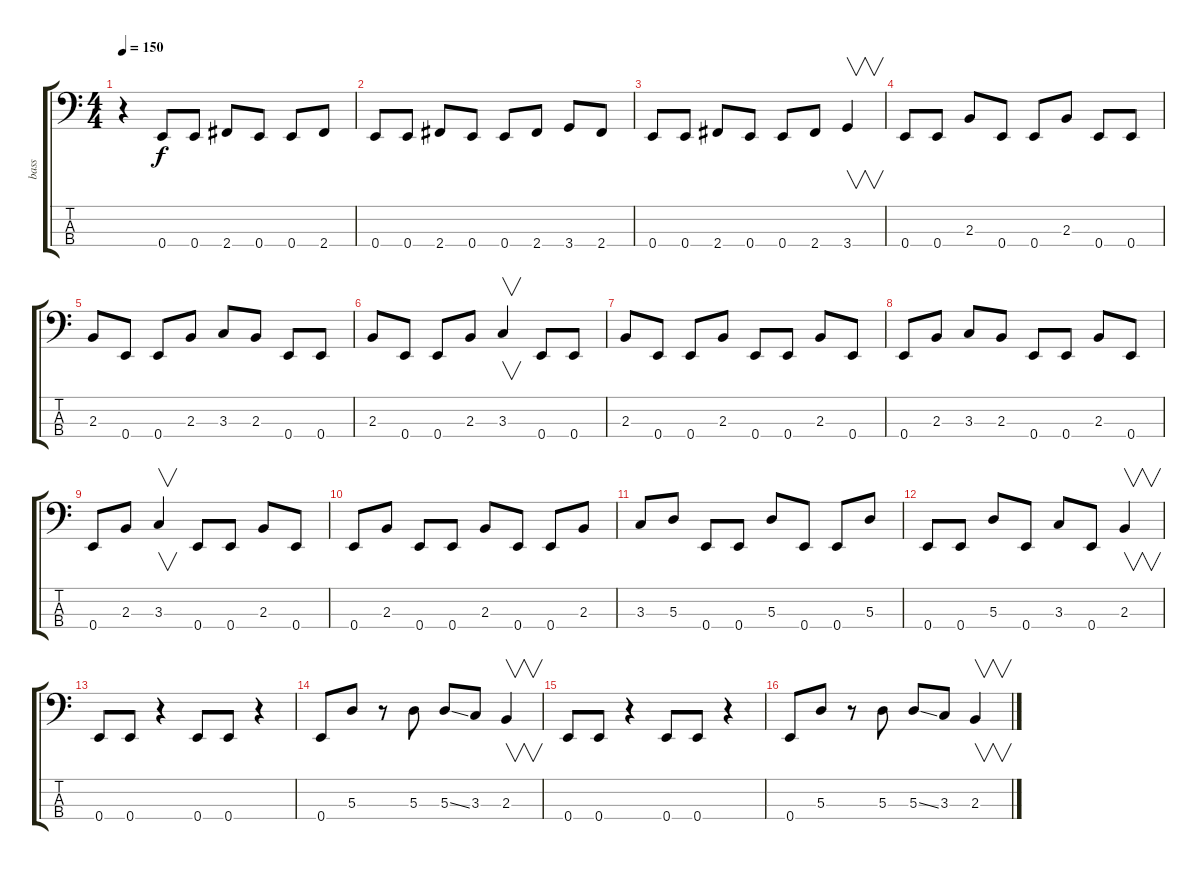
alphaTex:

\track ("bass" "bass") {instrument electricbassfinger}
\staff {score tabs}
\tuning (G2 D2 A1 E1) {hide}
\ts (4 4)
\tempo 150
\clef f4
\ks c
r.4{dy f instrument electricbassfinger} 0.4.8 0.4.8 2.4.8 0.4.8 0.4.8 2.4.8 |
0.4.8 0.4.8 2.4.8 0.4.8 0.4.8 2.4.8 3.4.8 2.4.8 |
0.4.8 0.4.8 2.4.8 0.4.8 0.4.8 2.4.8 3.4.4{v} |
0.4.8 0.4.8 2.3.8 0.4.8 0.4.8 2.3.8 0.4.8 0.4.8 |
2.3.8 0.4.8 0.4.8 2.3.8 3.3.8 2.3.8 0.4.8 0.4.8 |
2.3.8 0.4.8 0.4.8 2.3.8 3.3.4{v} 0.4.8 0.4.8 |
2.3.8 0.4.8 0.4.8 2.3.8 0.4.8 0.4.8 2.3.8 0.4.8 |
0.4.8 2.3.8 3.3.8 2.3.8 0.4.8 0.4.8 2.3.8 0.4.8 |
0.4.8 2.3.8 3.3.4{v} 0.4.8 0.4.8 2.3.8 0.4.8 |
0.4.8 2.3.8 0.4.8 0.4.8 2.3.8 0.4.8 0.4.8 2.3.8 |
3.3.8 5.3.8 0.4.8 0.4.8 5.3.8 0.4.8 0.4.8 5.3.8 |
0.4.8 0.4.8 5.3.8 0.4.8 3.3.8 0.4.8 2.3.4{v} |
0.4.8 0.4.8 r.4 0.4.8 0.4.8 r.4 |
0.4.8 5.3.8 r.8 5.3.8 5.3{ss}.8 3.3.8 2.3.4{v} |
0.4.8 0.4.8 r.4 0.4.8 0.4.8 r.4 |
0.4.8 5.3.8 r.8 5.3.8 5.3{ss}.8 3.3.8 2.3.4{v}
